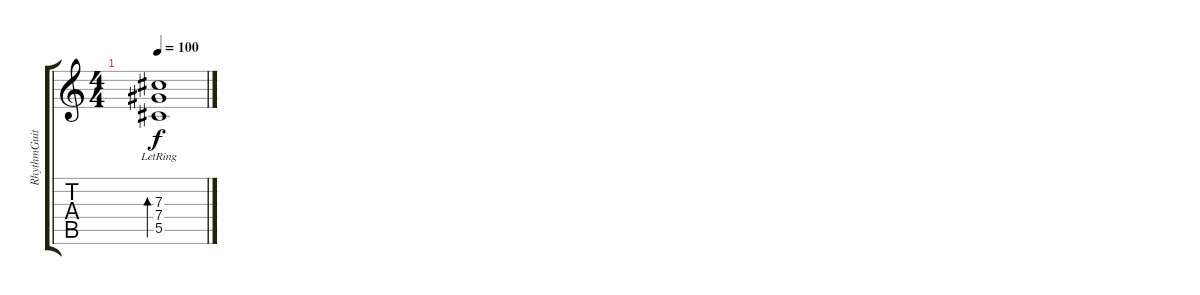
\track ("RhythmGuitar02" "RhythmGuit") {instrument electricguitarclean}
\staff {score tabs}
\tuning (Eb4 Bb3 Gb3 Db3 Ab2 Eb2) {hide}
\ts (4 4)
\tempo 100
\clef g2
\ks c
(7.3{lr} 7.4{lr} 5.5{lr}).1{bd 240 dy f}
